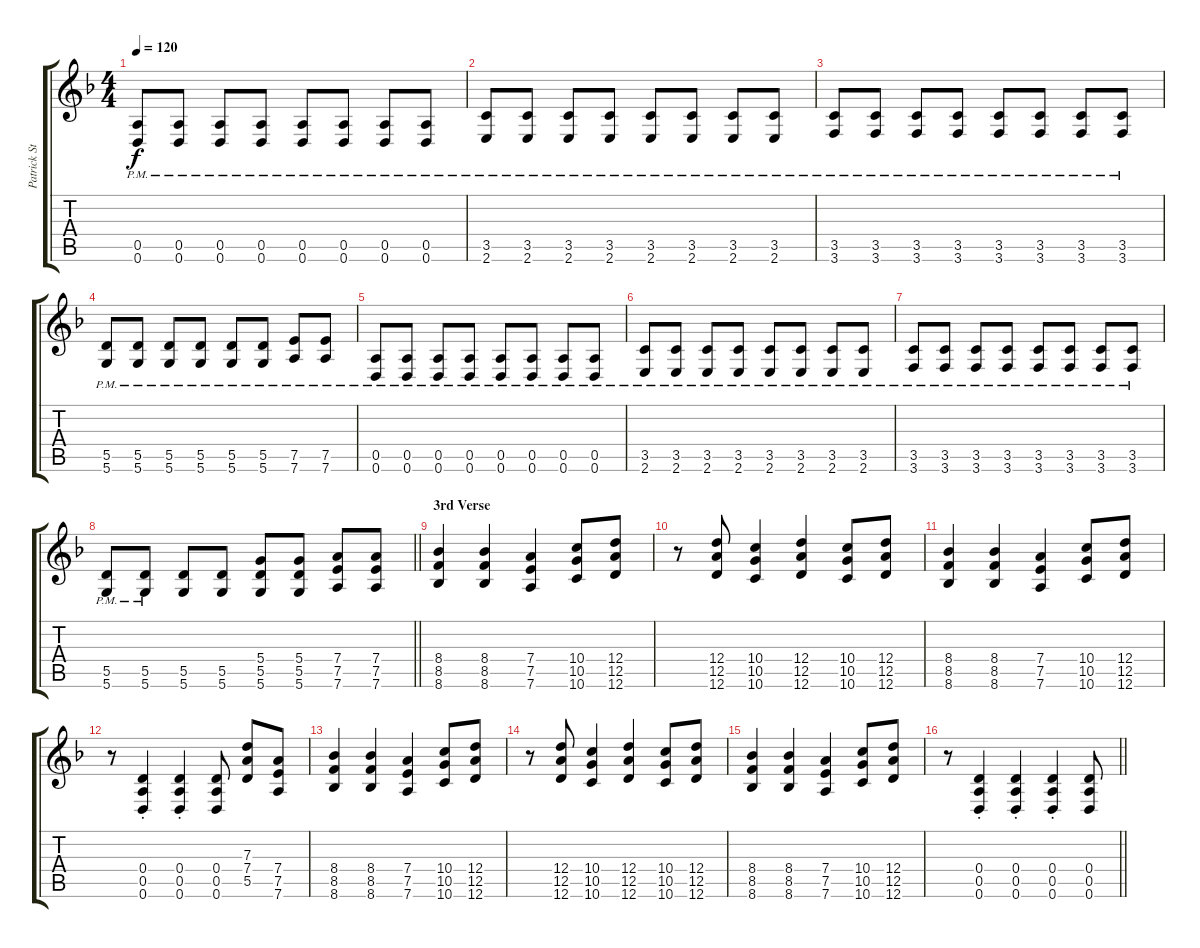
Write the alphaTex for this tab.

\track ("Patrick Stump" "Patrick St") {instrument overdrivenguitar}
\staff {score tabs}
\tuning (E4 B3 G3 D3 A2 D2) {hide}
\ts (4 4)
\tempo 120
\clef g2
\ks dminor
(0.5{pm} 0.6{pm}).8{dy f} (0.5{pm} 0.6{pm}).8 (0.5{pm} 0.6{pm}).8 (0.5{pm} 0.6{pm}).8 (0.5{pm} 0.6{pm}).8 (0.5{pm} 0.6{pm}).8 (0.5{pm} 0.6{pm}).8 (0.5{pm} 0.6{pm}).8 |
(3.5{pm} 2.6{pm}).8 (3.5{pm} 2.6{pm}).8 (3.5{pm} 2.6{pm}).8 (3.5{pm} 2.6{pm}).8 (3.5{pm} 2.6{pm}).8 (3.5{pm} 2.6{pm}).8 (3.5{pm} 2.6{pm}).8 (3.5{pm} 2.6{pm}).8 |
(3.5{pm} 3.6{pm}).8 (3.5{pm} 3.6{pm}).8 (3.5{pm} 3.6{pm}).8 (3.5{pm} 3.6{pm}).8 (3.5{pm} 3.6{pm}).8 (3.5{pm} 3.6{pm}).8 (3.5{pm} 3.6{pm}).8 (3.5{pm} 3.6{pm}).8 |
(5.5{pm} 5.6{pm}).8 (5.5{pm} 5.6{pm}).8 (5.5{pm} 5.6{pm}).8 (5.5{pm} 5.6{pm}).8 (5.5{pm} 5.6{pm}).8 (5.5{pm} 5.6{pm}).8 (7.5{pm} 7.6{pm}).8 (7.5{pm} 7.6{pm}).8 |
(0.5{pm} 0.6{pm}).8 (0.5{pm} 0.6{pm}).8 (0.5{pm} 0.6{pm}).8 (0.5{pm} 0.6{pm}).8 (0.5{pm} 0.6{pm}).8 (0.5{pm} 0.6{pm}).8 (0.5{pm} 0.6{pm}).8 (0.5{pm} 0.6{pm}).8 |
(3.5{pm} 2.6{pm}).8 (3.5{pm} 2.6{pm}).8 (3.5{pm} 2.6{pm}).8 (3.5{pm} 2.6{pm}).8 (3.5{pm} 2.6{pm}).8 (3.5{pm} 2.6{pm}).8 (3.5{pm} 2.6{pm}).8 (3.5{pm} 2.6{pm}).8 |
(3.5{pm} 3.6{pm}).8 (3.5{pm} 3.6{pm}).8 (3.5{pm} 3.6{pm}).8 (3.5{pm} 3.6{pm}).8 (3.5{pm} 3.6{pm}).8 (3.5{pm} 3.6{pm}).8 (3.5{pm} 3.6{pm}).8 (3.5{pm} 3.6{pm}).8 |
\barLineRight lightlight
(5.5{pm} 5.6{pm}).8 (5.5{pm} 5.6{pm}).8 (5.5 5.6).8 (5.5 5.6).8 (5.4 5.5 5.6).8 (5.4 5.5 5.6).8 (7.4 7.5 7.6).8 (7.4 7.5 7.6).8 |
\section ("" "3rd Verse")
(8.4 8.5 8.6).4 (8.4 8.5 8.6).4 (7.4 7.5 7.6).4 (10.4 10.5 10.6).8 (12.4 12.5 12.6).8 |
r.8 (12.4 12.5 12.6).8 (10.4 10.5 10.6).4 (12.4 12.5 12.6).4 (10.4 10.5 10.6).8 (12.4 12.5 12.6).8 |
(8.4 8.5 8.6).4 (8.4 8.5 8.6).4 (7.4 7.5 7.6).4 (10.4 10.5 10.6).8 (12.4 12.5 12.6).8 |
r.8 (0.4{st} 0.5{st} 0.6{st}).4 (0.4{st} 0.5{st} 0.6{st}).4 (0.4 0.5 0.6).8 (7.3 7.4 5.5).8 (7.4 7.5 7.6).8 |
(8.4 8.5 8.6).4 (8.4 8.5 8.6).4 (7.4 7.5 7.6).4 (10.4 10.5 10.6).8 (12.4 12.5 12.6).8 |
r.8 (12.4 12.5 12.6).8 (10.4 10.5 10.6).4 (12.4 12.5 12.6).4 (10.4 10.5 10.6).8 (12.4 12.5 12.6).8 |
(8.4 8.5 8.6).4 (8.4 8.5 8.6).4 (7.4 7.5 7.6).4 (10.4 10.5 10.6).8 (12.4 12.5 12.6).8 |
\barLineRight lightlight
r.8 (0.4{st} 0.5{st} 0.6{st}).4 (0.4{st} 0.5{st} 0.6{st}).4 (0.4{st} 0.5{st} 0.6{st}).4 (0.4 0.5 0.6).8
